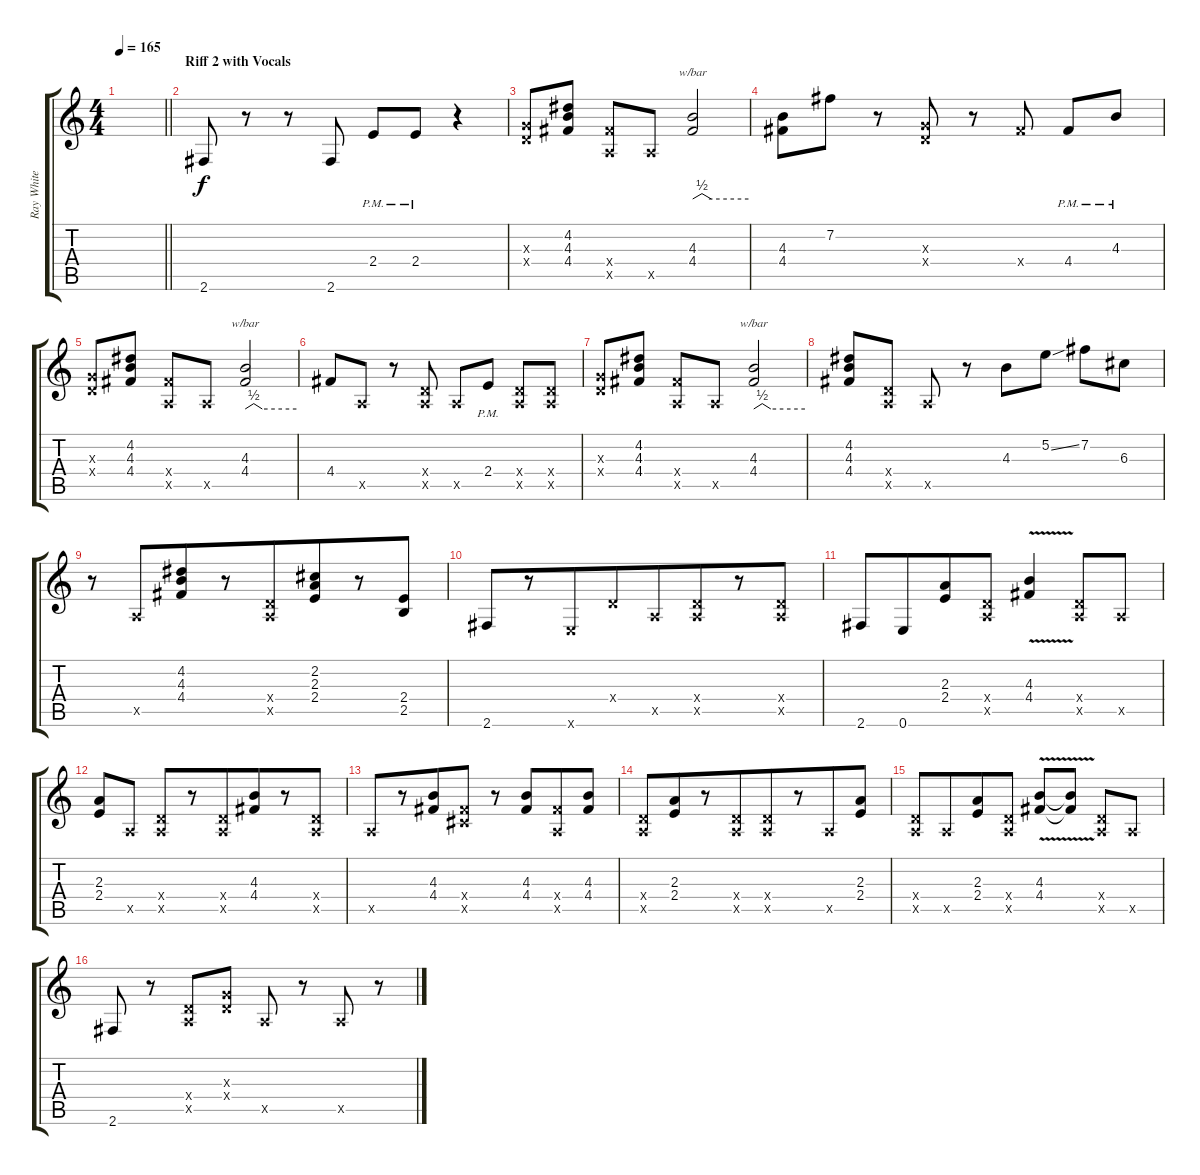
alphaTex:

\track ("Ray White - Guitar 1" "Ray White ") {instrument overdrivenguitar}
\staff {score tabs}
\tuning (E4 B3 G3 D3 A2 E2) {hide}
\ts (4 4)
\tempo 165
\clef g2
\barLineRight lightlight
\ks c
|
\section ("" "Riff 2 with Vocals")
2.6.8 r.8 r.8 2.6.8 2.4{pm}.8 2.4{pm}.8 r.4 |
(0.3{x} 0.4{x}).8 (4.2 4.3 4.4).8 (4.4{x} 0.5{x}).8 0.5{x}.8 (4.3 4.4).2{tbe (custom default 0 0 10 2 20 0 60 0)} |
(4.3 4.4).8 7.2.8 r.8 (0.3{x} 0.4{x}).8 r.8 4.4{x}.8 4.4{pm}.8 4.3{pm}.8 |
(0.3{x} 0.4{x}).8 (4.2 4.3 4.4).8 (4.4{x} 0.5{x}).8 0.5{x}.8 (4.3 4.4).2{tbe (custom default 0 0 10 2 20 0 60 0)} |
4.4.8 0.5{x}.8 r.8 (0.4{x} 0.5{x}).8 0.5{x}.8 2.4{pm}.8 (0.4{x} 0.5{x}).8 (0.4{x} 0.5{x}).8 |
(0.3{x} 0.4{x}).8 (4.2 4.3 4.4).8 (4.4{x} 0.5{x}).8 0.5{x}.8 (4.3 4.4).2{tbe (custom default 0 0 10 2 20 0 60 0)} |
(4.2 4.3 4.4).8 (0.4{x} 0.5{x}).8 0.5{x}.8 r.8 4.3.8 5.2{ss}.8 7.2.8 6.3.8 |
r.8{beam merge} 0.5{x}.8{beam merge} (4.2 4.3 4.4).8{beam merge} r.8{beam merge} (0.4{x} 0.5{x}).8{beam merge} (2.2 2.3 2.4).8{beam merge} r.8{beam merge} (2.4 2.5).8 |
2.6.8{beam merge} r.8{beam merge} 0.6{x}.8{beam merge} 0.4{x}.8{beam merge} 0.5{x}.8{beam merge} (0.4{x} 0.5{x}).8{beam merge} r.8{beam merge} (0.4{x} 0.5{x}).8 |
2.6.8{beam merge} 0.6.8{beam merge} (2.3 2.4).8{beam merge} (0.4{x} 0.5{x}).8{beam merge} (4.3{v} 4.4{v}).4{beam merge} (0.4{x} 0.5{x}).8{beam merge} 0.5{x}.8 |
(2.3 2.4).8{beam merge} 0.5{x}.8 (0.4{x} 0.5{x}).8{beam merge} r.8{beam merge} (0.4{x} 0.5{x}).8{beam merge} (4.3 4.4).8{beam merge} r.8 (0.4{x} 0.5{x}).8 |
0.5{x}.8{beam merge} r.8{beam merge} (4.3 4.4).8{beam merge} (4.4{x} 4.5{x}).8 r.8{beam merge} (4.3 4.4).8{beam merge} (4.4{x} 0.5{x}).8{beam merge} (4.3 4.4).8 |
(0.4{x} 0.5{x}).8{beam merge} (2.3 2.4).8{beam merge} r.8 (0.4{x} 0.5{x}).8{beam merge} (0.4{x} 0.5{x}).8{beam merge} r.8{beam merge} 0.5{x}.8 (2.3 2.4).8 |
(0.4{x} 0.5{x}).8{beam merge} 0.5{x}.8{beam merge} (2.3 2.4).8{beam merge} (0.4{x} 0.5{x}).8 (4.3{v} 4.4).8 (4.3{t} 4.4{t}).8 (0.4{x} 0.5{x}).8 0.5{x}.8 |
2.6.8 r.8 (0.4{x} 0.5{x}).8 (0.3{x} 0.4{x}).8 0.5{x}.8 r.8 0.5{x}.8 r.8
